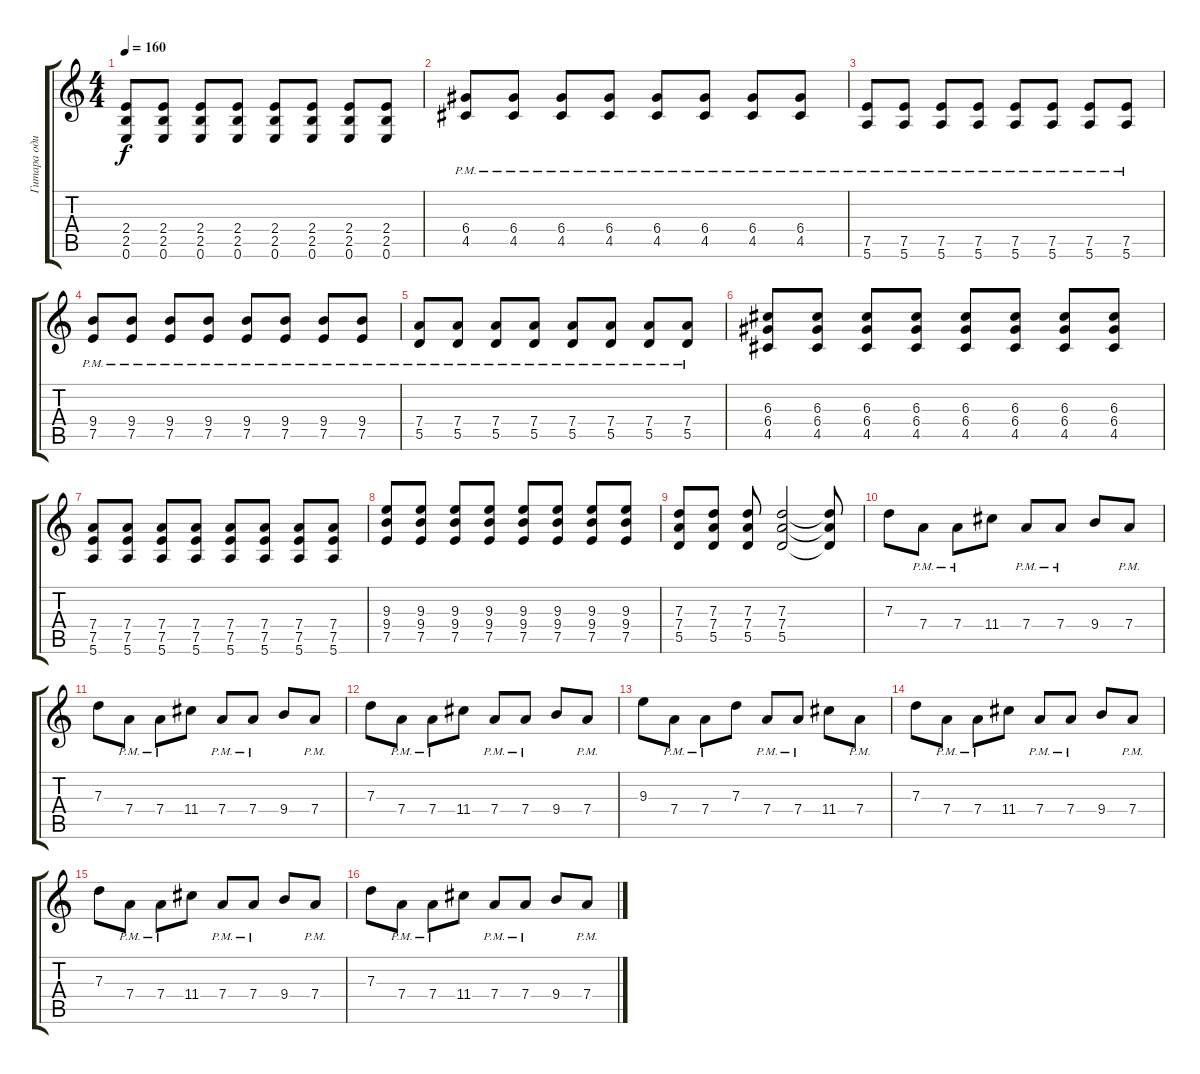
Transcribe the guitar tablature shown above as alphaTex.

\track ("Гитара один" "Гитара оди") {instrument distortionguitar}
\staff {score tabs}
\tuning (E4 B3 G3 D3 A2 E2) {hide}
\ts (4 4)
\tempo 160
\clef g2
\ks c
(2.4 2.5 0.6).8{dy f} (2.4 2.5 0.6).8 (2.4 2.5 0.6).8 (2.4 2.5 0.6).8 (2.4 2.5 0.6).8 (2.4 2.5 0.6).8 (2.4 2.5 0.6).8 (2.4 2.5 0.6).8 |
(6.4{pm} 4.5{pm}).8 (6.4{pm} 4.5{pm}).8 (6.4{pm} 4.5{pm}).8 (6.4{pm} 4.5{pm}).8 (6.4{pm} 4.5{pm}).8 (6.4{pm} 4.5{pm}).8 (6.4{pm} 4.5{pm}).8 (6.4{pm} 4.5{pm}).8 |
(7.5{pm} 5.6{pm}).8 (7.5{pm} 5.6{pm}).8 (7.5{pm} 5.6{pm}).8 (7.5{pm} 5.6{pm}).8 (7.5{pm} 5.6{pm}).8 (7.5{pm} 5.6{pm}).8 (7.5{pm} 5.6{pm}).8 (7.5{pm} 5.6{pm}).8 |
(9.4{pm} 7.5{pm}).8 (9.4{pm} 7.5{pm}).8 (9.4{pm} 7.5{pm}).8 (9.4{pm} 7.5{pm}).8 (9.4{pm} 7.5{pm}).8 (9.4{pm} 7.5{pm}).8 (9.4{pm} 7.5{pm}).8 (9.4{pm} 7.5{pm}).8 |
(7.4{pm} 5.5{pm}).8 (7.4{pm} 5.5{pm}).8 (7.4{pm} 5.5{pm}).8 (7.4{pm} 5.5{pm}).8 (7.4{pm} 5.5{pm}).8 (7.4{pm} 5.5{pm}).8 (7.4{pm} 5.5{pm}).8 (7.4{pm} 5.5{pm}).8 |
(6.3 6.4 4.5).8 (6.3 6.4 4.5).8 (6.3 6.4 4.5).8 (6.3 6.4 4.5).8 (6.3 6.4 4.5).8 (6.3 6.4 4.5).8 (6.3 6.4 4.5).8 (6.3 6.4 4.5).8 |
(7.4 7.5 5.6).8 (7.4 7.5 5.6).8 (7.4 7.5 5.6).8 (7.4 7.5 5.6).8 (7.4 7.5 5.6).8 (7.4 7.5 5.6).8 (7.4 7.5 5.6).8 (7.4 7.5 5.6).8 |
(9.3 9.4 7.5).8 (9.3 9.4 7.5).8 (9.3 9.4 7.5).8 (9.3 9.4 7.5).8 (9.3 9.4 7.5).8 (9.3 9.4 7.5).8 (9.3 9.4 7.5).8 (9.3 9.4 7.5).8 |
(7.3 7.4 5.5).8 (7.3 7.4 5.5).8 (7.3 7.4 5.5).8 (7.3 7.4 5.5).2 (7.3{t} 7.4{t} 5.5{t}).8 |
7.3.8 7.4{pm}.8 7.4{pm}.8 11.4.8 7.4{pm}.8 7.4{pm}.8 9.4.8 7.4{pm}.8 |
7.3.8 7.4{pm}.8 7.4{pm}.8 11.4.8 7.4{pm}.8 7.4{pm}.8 9.4.8 7.4{pm}.8 |
7.3.8 7.4{pm}.8 7.4{pm}.8 11.4.8 7.4{pm}.8 7.4{pm}.8 9.4.8 7.4{pm}.8 |
9.3.8 7.4{pm}.8 7.4{pm}.8 7.3.8 7.4{pm}.8 7.4{pm}.8 11.4.8 7.4{pm}.8 |
7.3.8 7.4{pm}.8 7.4{pm}.8 11.4.8 7.4{pm}.8 7.4{pm}.8 9.4.8 7.4{pm}.8 |
7.3.8 7.4{pm}.8 7.4{pm}.8 11.4.8 7.4{pm}.8 7.4{pm}.8 9.4.8 7.4{pm}.8 |
7.3.8 7.4{pm}.8 7.4{pm}.8 11.4.8 7.4{pm}.8 7.4{pm}.8 9.4.8 7.4{pm}.8
